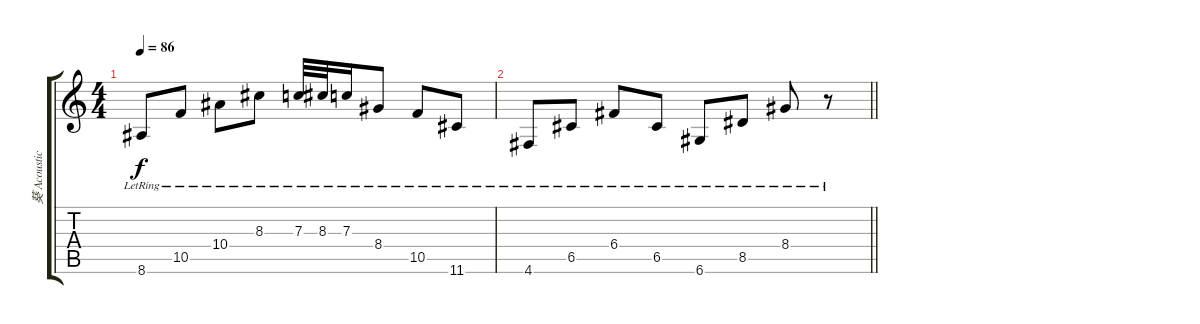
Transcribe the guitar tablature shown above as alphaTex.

\track ("葵 Acoustic" "葵 Acoustic") {instrument electricguitarjazz}
\staff {score tabs}
\tuning (D4 A3 F3 C3 G2 D2) {hide}
\ts (4 4)
\tempo 86
\clef g2
\ks c
8.6{lr}.8{dy f} 10.5{lr}.8 10.4{lr}.8 8.3{lr}.8 7.3{lr}.32 8.3{lr}.32 7.3{lr}.16 8.4{lr}.8 10.5{lr}.8 11.6{lr}.8 |
\barLineRight lightlight
4.6{lr}.8 6.5{lr}.8 6.4{lr}.8 6.5{lr}.8 6.6{lr}.8 8.5{lr}.8 8.4{lr}.8 r.8
